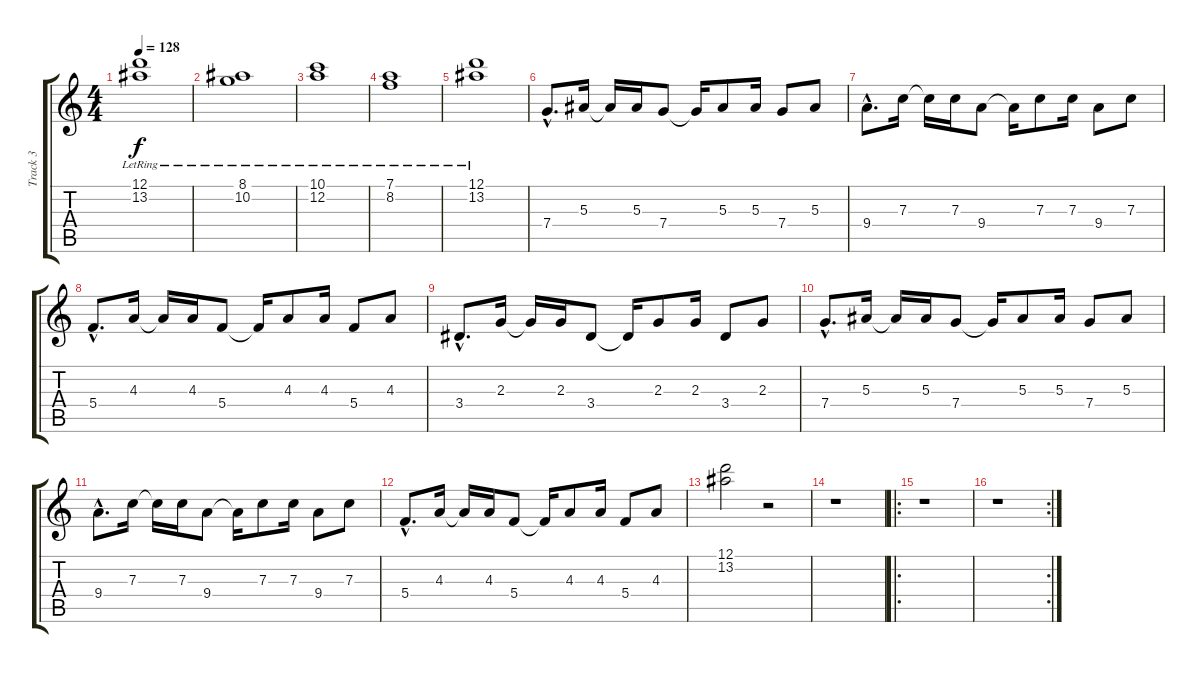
\track ("Track 3" "Track 3") {instrument electricguitarclean}
\staff {score tabs}
\tuning (D4 A3 F3 C3 G2 C2) {hide}
\ts (4 4)
\tempo 128
\clef g2
\ks c
(12.1{lr} 13.2{lr}).1{dy f} |
(8.1{lr} 10.2{lr}).1 |
(10.1{lr} 12.2{lr}).1 |
(7.1{lr} 8.2{lr}).1 |
(12.1{lr} 13.2{lr}).1 |
7.4{hac}.8{d} 5.3.16 5.3{t}.16 5.3.16 7.4.8 7.4{t}.16 5.3.8 5.3.16 7.4.8 5.3.8 |
9.4{hac}.8{d} 7.3.16 7.3{t}.16 7.3.16 9.4.8 9.4{t}.16 7.3.8 7.3.16 9.4.8 7.3.8 |
5.4{hac}.8{d} 4.3.16 4.3{t}.16 4.3.16 5.4.8 5.4{t}.16 4.3.8 4.3.16 5.4.8 4.3.8 |
3.4{hac}.8{d} 2.3.16 2.3{t}.16 2.3.16 3.4.8 3.4{t}.16 2.3.8 2.3.16 3.4.8 2.3.8 |
7.4{hac}.8{d} 5.3.16 5.3{t}.16 5.3.16 7.4.8 7.4{t}.16 5.3.8 5.3.16 7.4.8 5.3.8 |
9.4{hac}.8{d} 7.3.16 7.3{t}.16 7.3.16 9.4.8 9.4{t}.16 7.3.8 7.3.16 9.4.8 7.3.8 |
5.4{hac}.8{d} 4.3.16 4.3{t}.16 4.3.16 5.4.8 5.4{t}.16 4.3.8 4.3.16 5.4.8 4.3.8 |
(12.1 13.2).2 r.2 |
r.1 |
\ro
r.1 |
\rc 2
r.1
